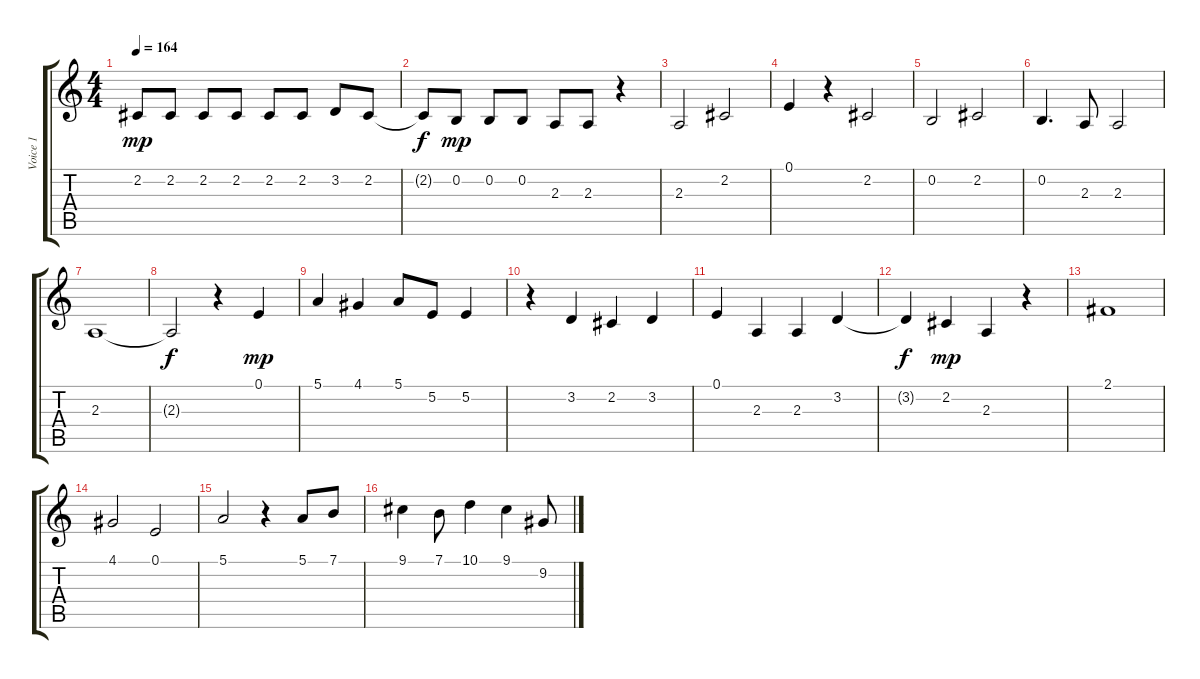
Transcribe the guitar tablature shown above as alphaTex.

\track ("Voice 1" "Voice 1") {instrument synthvoice}
\staff {score tabs}
\tuning (E4 B3 G3 D3 A2 E2) {hide}
\ts (4 4)
\tempo 164
\clef g2
\ks c
2.2.8{dy mp} 2.2.8 2.2.8 2.2.8 2.2.8 2.2.8 3.2.8 2.2.8 |
2.2{t}.8{dy f} 0.2.8{dy mp} 0.2.8 0.2.8 2.3.8 2.3.8 r.4 |
2.3.2 2.2.2 |
0.1.4 r.4 2.2.2 |
0.2.2 2.2.2 |
0.2.4{d} 2.3.8 2.3.2 |
2.3.1 |
2.3{t}.2{dy f} r.4 0.1.4{dy mp} |
5.1.4 4.1.4 5.1.8 5.2.8 5.2.4 |
r.4 3.2.4 2.2.4 3.2.4 |
0.1.4 2.3.4 2.3.4 3.2.4 |
3.2{t}.4{dy f} 2.2.4{dy mp} 2.3.4 r.4 |
2.1.1 |
4.1.2 0.1.2 |
5.1.2 r.4 5.1.8 7.1.8 |
9.1.4 7.1.8 10.1.4 9.1.4 9.2.8
